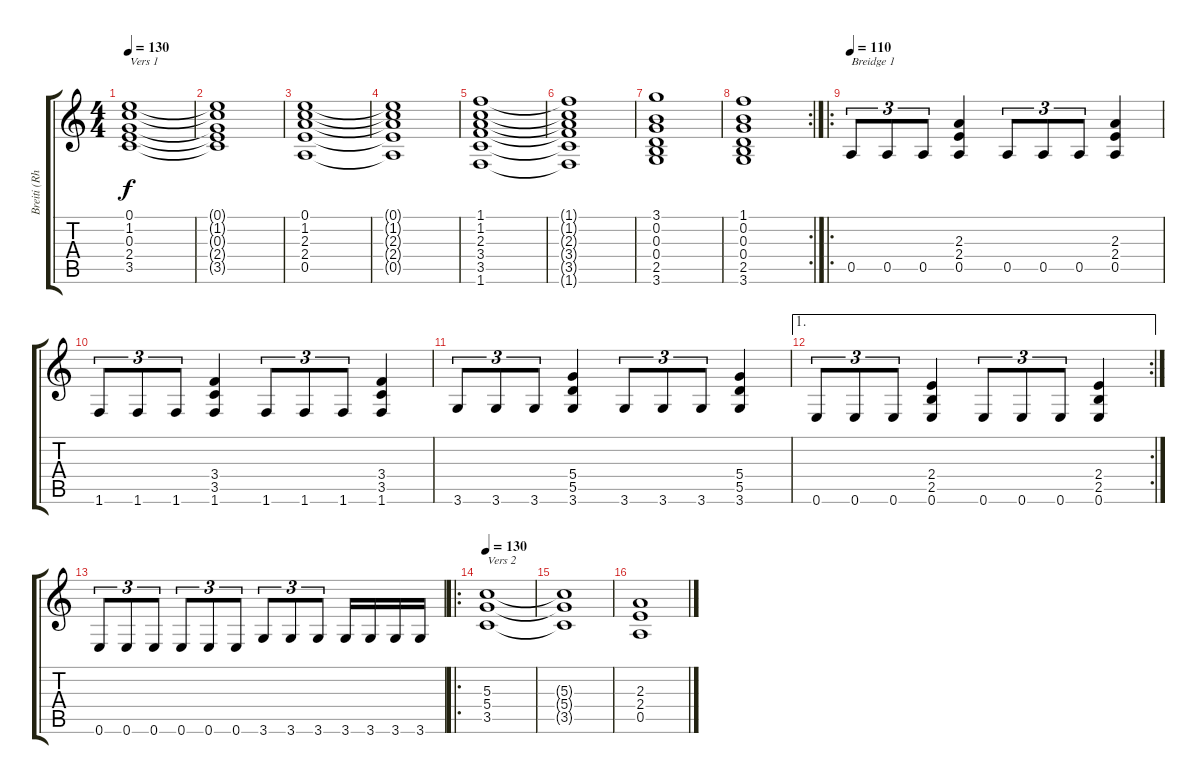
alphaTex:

\track ("Breiti (Rhythm Guitar)" "Breiti (Rh") {instrument overdrivenguitar}
\staff {score tabs}
\tuning (E4 B3 G3 D3 A2 E2) {hide}
\ts (4 4)
\tempo 130
\clef g2
\ks c
(0.1 1.2 0.3 2.4 3.5).1{txt "Vers 1" dy f instrument electricguitarclean} |
(0.1{t} 1.2{t} 0.3{t} 2.4{t} 3.5{t}).1 |
(0.1 1.2 2.3 2.4 0.5).1 |
(0.1{t} 1.2{t} 2.3{t} 2.4{t} 0.5{t}).1 |
(1.1 1.2 2.3 3.4 3.5 1.6).1 |
(1.1{t} 1.2{t} 2.3{t} 3.4{t} 3.5{t} 1.6{t}).1 |
(3.1 0.2 0.3 0.4 2.5 3.6).1 |
\rc 2
(1.1 0.2 0.3 0.4 2.5 3.6).1 |
\ro
\tempo 100
\tempo 110
0.5.8{tu (3 2) txt "Breidge 1" instrument overdrivenguitar} 0.5.8{tu (3 2)} 0.5.8{tu (3 2)} (2.3 2.4 0.5).4 0.5.8{tu (3 2)} 0.5.8{tu (3 2)} 0.5.8{tu (3 2)} (2.3 2.4 0.5).4 |
1.6.8{tu (3 2)} 1.6.8{tu (3 2)} 1.6.8{tu (3 2)} (3.4 3.5 1.6).4 1.6.8{tu (3 2)} 1.6.8{tu (3 2)} 1.6.8{tu (3 2)} (3.4 3.5 1.6).4 |
3.6.8{tu (3 2)} 3.6.8{tu (3 2)} 3.6.8{tu (3 2)} (5.4 5.5 3.6).4 3.6.8{tu (3 2)} 3.6.8{tu (3 2)} 3.6.8{tu (3 2)} (5.4 5.5 3.6).4 |
\ae 1
\rc 2
0.6.8{tu (3 2)} 0.6.8{tu (3 2)} 0.6.8{tu (3 2)} (2.4 2.5 0.6).4 0.6.8{tu (3 2)} 0.6.8{tu (3 2)} 0.6.8{tu (3 2)} (2.4 2.5 0.6).4 |
0.6.8{tu (3 2)} 0.6.8{tu (3 2)} 0.6.8{tu (3 2)} 0.6.8{tu (3 2)} 0.6.8{tu (3 2)} 0.6.8{tu (3 2)} 3.6.8{tu (3 2)} 3.6.8{tu (3 2)} 3.6.8{tu (3 2)} 3.6.16 3.6.16 3.6.16 3.6.16 |
\ro
\tempo 130
(5.3 5.4 3.5).1{txt "Vers 2"} |
(5.3{t} 5.4{t} 3.5{t}).1 |
(2.3 2.4 0.5).1
